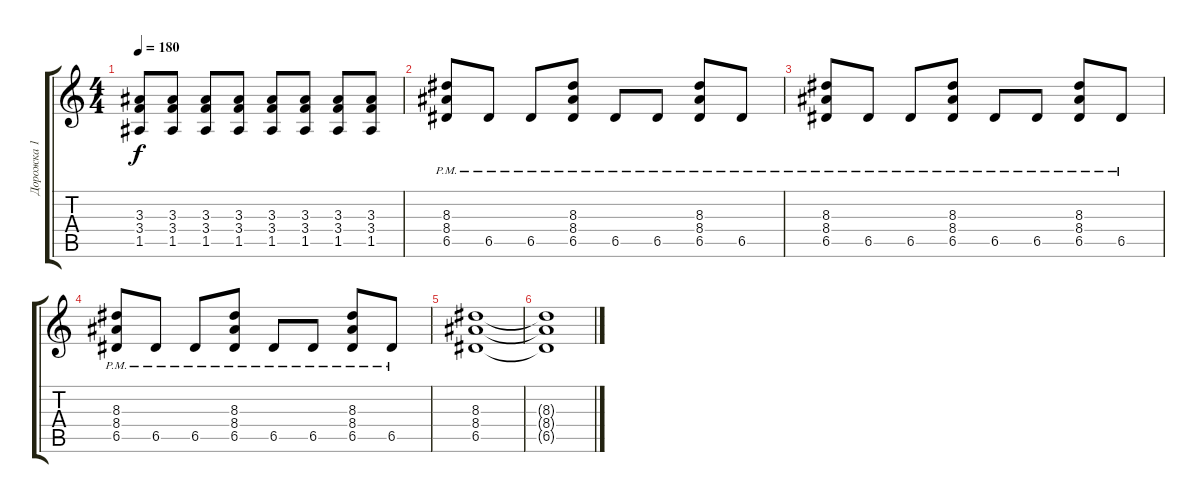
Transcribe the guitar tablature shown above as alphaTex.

\track ("Дорожка 1" "Дорожка 1") {instrument overdrivenguitar}
\staff {score tabs}
\tuning (E4 B3 G3 D3 A2 E2) {hide}
\ts (4 4)
\tempo 180
\clef g2
\ks c
(3.3 3.4 1.5).8{dy f} (3.3 3.4 1.5).8 (3.3 3.4 1.5).8 (3.3 3.4 1.5).8 (3.3 3.4 1.5).8 (3.3 3.4 1.5).8 (3.3 3.4 1.5).8 (3.3 3.4 1.5).8 |
(8.3 8.4 6.5{pm}).8 6.5{pm}.8 6.5{pm}.8 (8.3 8.4 6.5{pm}).8 6.5{pm}.8 6.5{pm}.8 (8.3 8.4 6.5{pm}).8 6.5{pm}.8 |
(8.3 8.4 6.5{pm}).8 6.5{pm}.8 6.5{pm}.8 (8.3 8.4 6.5{pm}).8 6.5{pm}.8 6.5{pm}.8 (8.3 8.4 6.5{pm}).8 6.5{pm}.8 |
(8.3 8.4 6.5{pm}).8 6.5{pm}.8 6.5{pm}.8 (8.3 8.4 6.5{pm}).8 6.5{pm}.8 6.5{pm}.8 (8.3 8.4 6.5{pm}).8 6.5{pm}.8 |
(8.3 8.4 6.5).1 |
(8.3{t} 8.4{t} 6.5{t}).1
